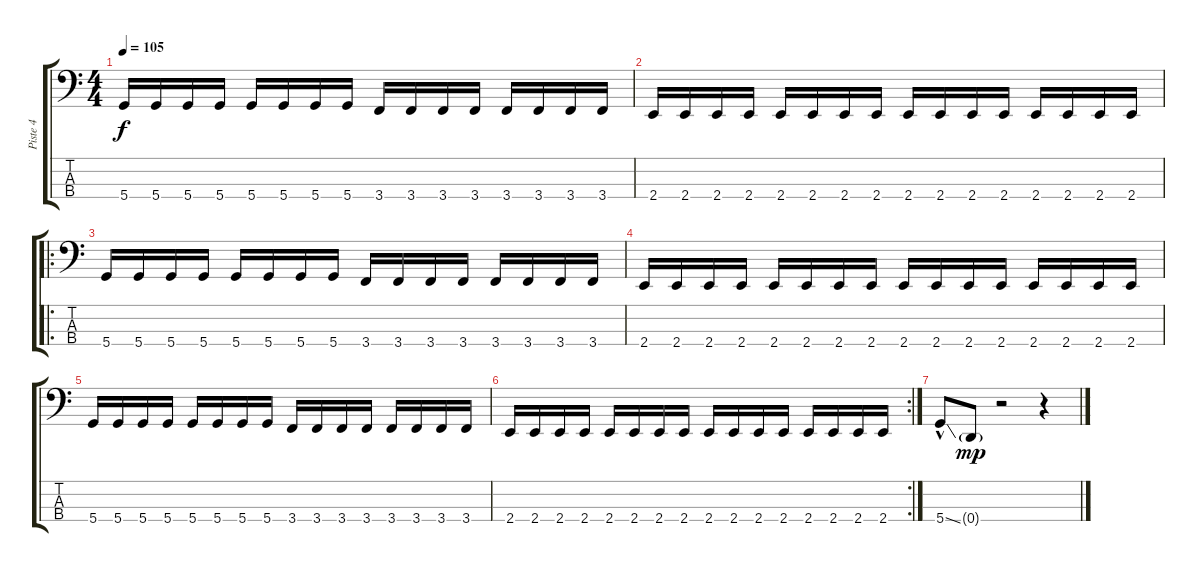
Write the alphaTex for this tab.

\track ("Piste 4" "Piste 4") {instrument electricbasspick}
\staff {score tabs}
\tuning (G2 D2 A1 D1) {hide}
\ts (4 4)
\tempo 105
\clef f4
\ks c
5.4.16{dy f} 5.4.16 5.4.16 5.4.16 5.4.16 5.4.16 5.4.16 5.4.16 3.4.16 3.4.16 3.4.16 3.4.16 3.4.16 3.4.16 3.4.16 3.4.16 |
2.4.16 2.4.16 2.4.16 2.4.16 2.4.16 2.4.16 2.4.16 2.4.16 2.4.16 2.4.16 2.4.16 2.4.16 2.4.16 2.4.16 2.4.16 2.4.16 |
\ro
5.4.16 5.4.16 5.4.16 5.4.16 5.4.16 5.4.16 5.4.16 5.4.16 3.4.16 3.4.16 3.4.16 3.4.16 3.4.16 3.4.16 3.4.16 3.4.16 |
2.4.16 2.4.16 2.4.16 2.4.16 2.4.16 2.4.16 2.4.16 2.4.16 2.4.16 2.4.16 2.4.16 2.4.16 2.4.16 2.4.16 2.4.16 2.4.16 |
5.4.16 5.4.16 5.4.16 5.4.16 5.4.16 5.4.16 5.4.16 5.4.16 3.4.16 3.4.16 3.4.16 3.4.16 3.4.16 3.4.16 3.4.16 3.4.16 |
\rc 2
2.4.16 2.4.16 2.4.16 2.4.16 2.4.16 2.4.16 2.4.16 2.4.16 2.4.16 2.4.16 2.4.16 2.4.16 2.4.16 2.4.16 2.4.16 2.4.16 |
5.4{ss hac}.8 0.4{g}.8{dy mp} r.2 r.4
